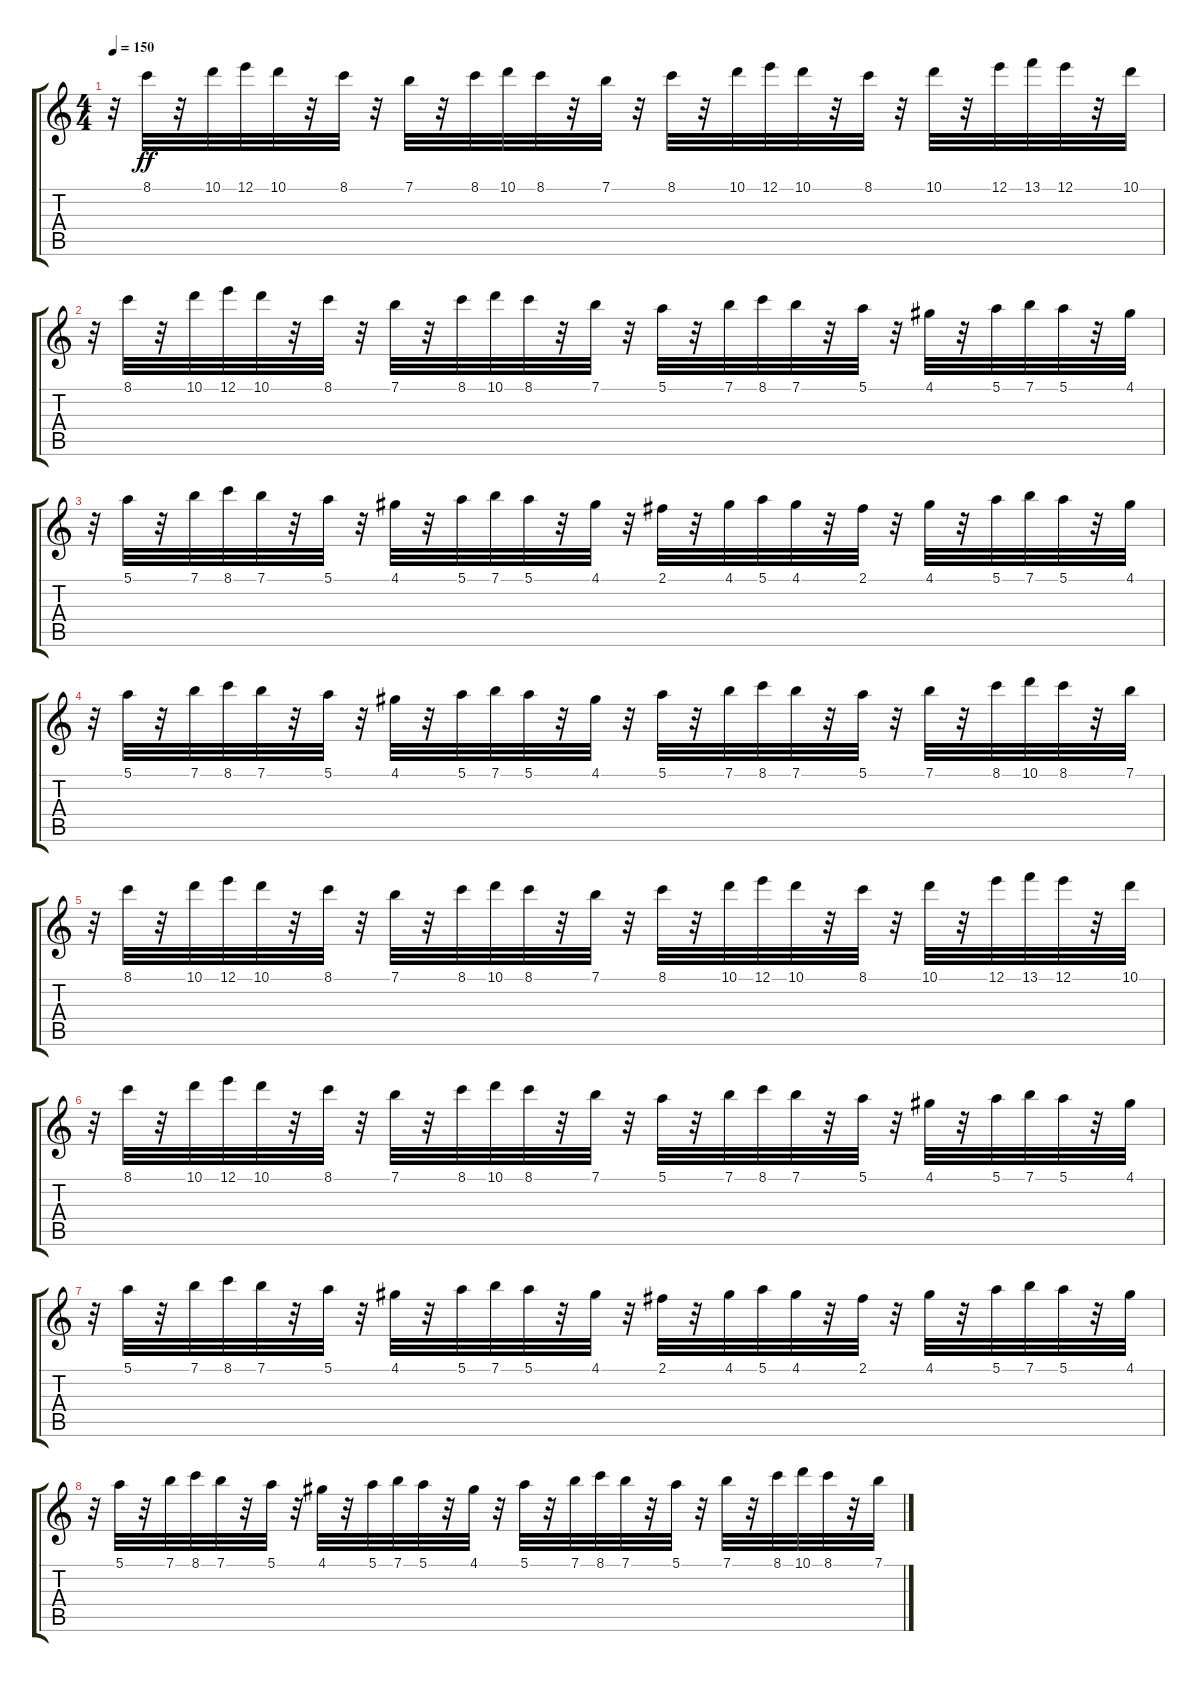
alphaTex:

\track "" {instrument overdrivenguitar}
\staff {score tabs}
\tuning (E4 B3 G3 D3 A2 E2) {hide}
\ts (4 4)
\tempo 150
\clef g2
\ks c
r.32{dy ff} 8.1.32 r.32 10.1.32 12.1.32 10.1.32 r.32 8.1.32 r.32 7.1.32 r.32 8.1.32 10.1.32 8.1.32 r.32 7.1.32 r.32 8.1.32 r.32 10.1.32 12.1.32 10.1.32 r.32 8.1.32 r.32 10.1.32 r.32 12.1.32 13.1.32 12.1.32 r.32 10.1.32 |
r.32 8.1.32 r.32 10.1.32 12.1.32 10.1.32 r.32 8.1.32 r.32 7.1.32 r.32 8.1.32 10.1.32 8.1.32 r.32 7.1.32 r.32 5.1.32 r.32 7.1.32 8.1.32 7.1.32 r.32 5.1.32 r.32 4.1.32 r.32 5.1.32 7.1.32 5.1.32 r.32 4.1.32 |
r.32 5.1.32 r.32 7.1.32 8.1.32 7.1.32 r.32 5.1.32 r.32 4.1.32 r.32 5.1.32 7.1.32 5.1.32 r.32 4.1.32 r.32 2.1.32 r.32 4.1.32 5.1.32 4.1.32 r.32 2.1.32 r.32 4.1.32 r.32 5.1.32 7.1.32 5.1.32 r.32 4.1.32 |
r.32 5.1.32 r.32 7.1.32 8.1.32 7.1.32 r.32 5.1.32 r.32 4.1.32 r.32 5.1.32 7.1.32 5.1.32 r.32 4.1.32 r.32 5.1.32 r.32 7.1.32 8.1.32 7.1.32 r.32 5.1.32 r.32 7.1.32 r.32 8.1.32 10.1.32 8.1.32 r.32 7.1.32 |
r.32 8.1.32 r.32 10.1.32 12.1.32 10.1.32 r.32 8.1.32 r.32 7.1.32 r.32 8.1.32 10.1.32 8.1.32 r.32 7.1.32 r.32 8.1.32 r.32 10.1.32 12.1.32 10.1.32 r.32 8.1.32 r.32 10.1.32 r.32 12.1.32 13.1.32 12.1.32 r.32 10.1.32 |
r.32 8.1.32 r.32 10.1.32 12.1.32 10.1.32 r.32 8.1.32 r.32 7.1.32 r.32 8.1.32 10.1.32 8.1.32 r.32 7.1.32 r.32 5.1.32 r.32 7.1.32 8.1.32 7.1.32 r.32 5.1.32 r.32 4.1.32 r.32 5.1.32 7.1.32 5.1.32 r.32 4.1.32 |
r.32 5.1.32 r.32 7.1.32 8.1.32 7.1.32 r.32 5.1.32 r.32 4.1.32 r.32 5.1.32 7.1.32 5.1.32 r.32 4.1.32 r.32 2.1.32 r.32 4.1.32 5.1.32 4.1.32 r.32 2.1.32 r.32 4.1.32 r.32 5.1.32 7.1.32 5.1.32 r.32 4.1.32 |
r.32 5.1.32 r.32 7.1.32 8.1.32 7.1.32 r.32 5.1.32 r.32 4.1.32 r.32 5.1.32 7.1.32 5.1.32 r.32 4.1.32 r.32 5.1.32 r.32 7.1.32 8.1.32 7.1.32 r.32 5.1.32 r.32 7.1.32 r.32 8.1.32 10.1.32 8.1.32 r.32 7.1.32
